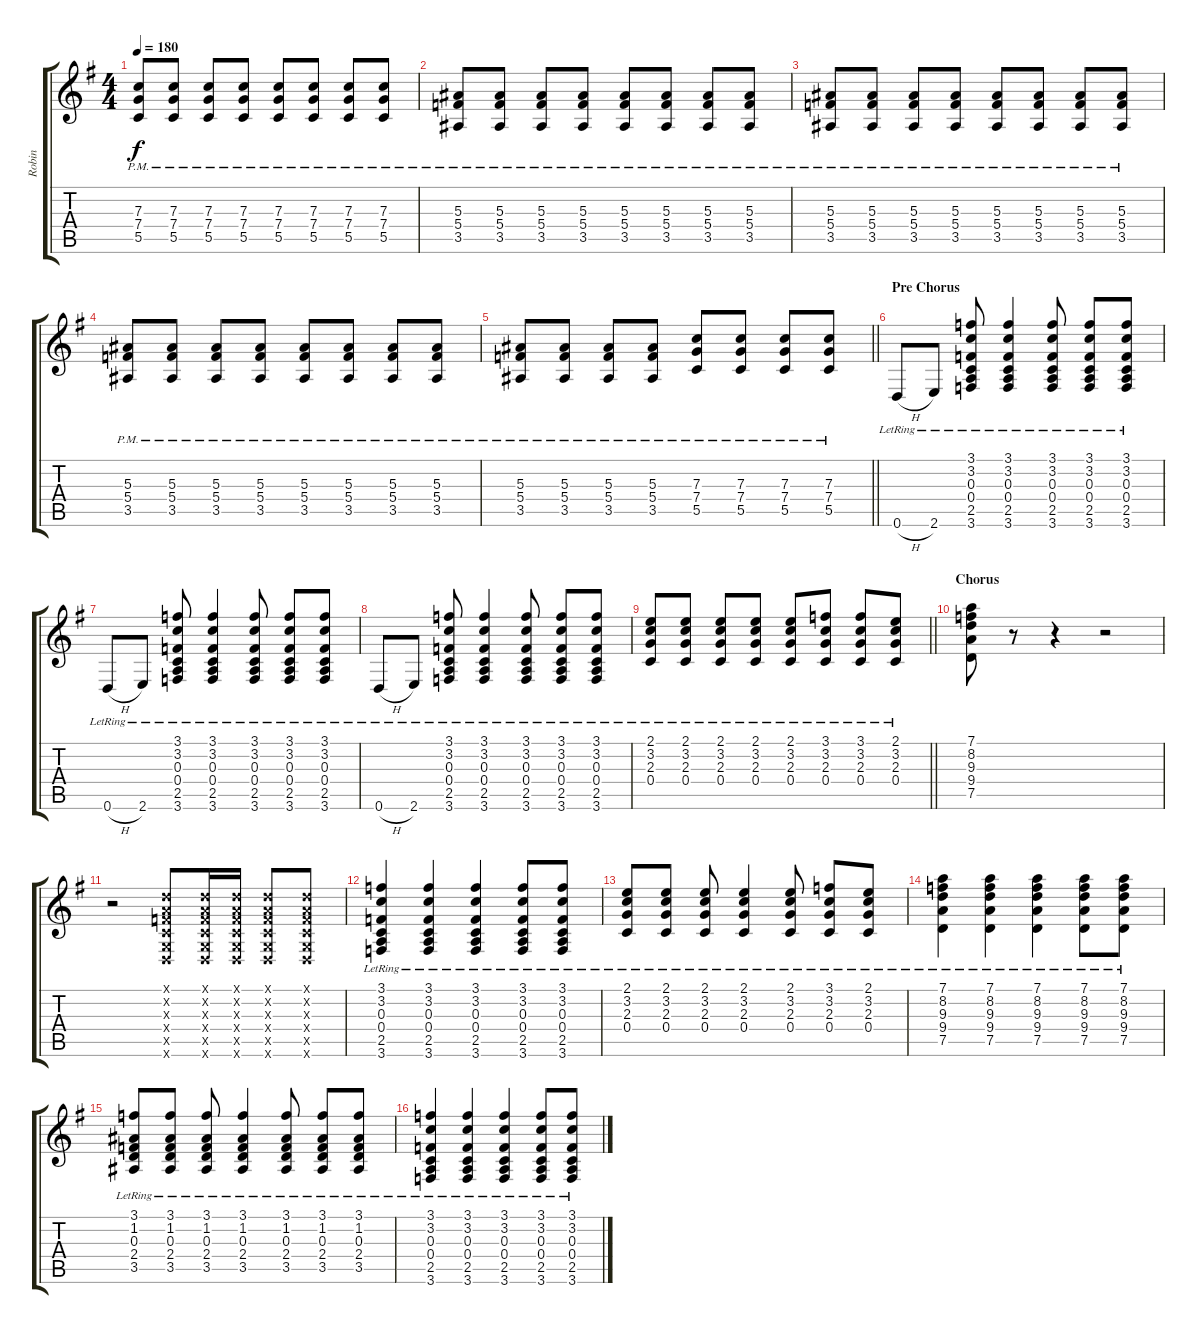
\track ("Robin" "Robin") {instrument acousticguitarsteel}
\staff {score tabs}
\tuning (D4 A3 F3 C3 G2 D2) {hide}
\ts (4 4)
\tempo 180
\clef g2
\ks eminor
(7.3{pm} 7.4{pm} 5.5{pm}).8{dy f} (7.3{pm} 7.4{pm} 5.5{pm}).8 (7.3{pm} 7.4{pm} 5.5{pm}).8 (7.3{pm} 7.4{pm} 5.5{pm}).8 (7.3{pm} 7.4{pm} 5.5{pm}).8 (7.3{pm} 7.4{pm} 5.5{pm}).8 (7.3{pm} 7.4{pm} 5.5{pm}).8 (7.3{pm} 7.4{pm} 5.5{pm}).8 |
(5.3{pm} 5.4{pm} 3.5{pm}).8 (5.3{pm} 5.4{pm} 3.5{pm}).8 (5.3{pm} 5.4{pm} 3.5{pm}).8 (5.3{pm} 5.4{pm} 3.5{pm}).8 (5.3{pm} 5.4{pm} 3.5{pm}).8 (5.3{pm} 5.4{pm} 3.5{pm}).8 (5.3{pm} 5.4{pm} 3.5{pm}).8 (5.3{pm} 5.4{pm} 3.5{pm}).8 |
(5.3{pm} 5.4{pm} 3.5{pm}).8 (5.3{pm} 5.4{pm} 3.5{pm}).8 (5.3{pm} 5.4{pm} 3.5{pm}).8 (5.3{pm} 5.4{pm} 3.5{pm}).8 (5.3{pm} 5.4{pm} 3.5{pm}).8 (5.3{pm} 5.4{pm} 3.5{pm}).8 (5.3{pm} 5.4{pm} 3.5{pm}).8 (5.3{pm} 5.4{pm} 3.5{pm}).8 |
(5.3{pm} 5.4{pm} 3.5{pm}).8 (5.3{pm} 5.4{pm} 3.5{pm}).8 (5.3{pm} 5.4{pm} 3.5{pm}).8 (5.3{pm} 5.4{pm} 3.5{pm}).8 (5.3{pm} 5.4{pm} 3.5{pm}).8 (5.3{pm} 5.4{pm} 3.5{pm}).8 (5.3{pm} 5.4{pm} 3.5{pm}).8 (5.3{pm} 5.4{pm} 3.5{pm}).8 |
\barLineRight lightlight
(5.3{pm} 5.4{pm} 3.5{pm}).8 (5.3{pm} 5.4{pm} 3.5{pm}).8 (5.3{pm} 5.4{pm} 3.5{pm}).8 (5.3{pm} 5.4{pm} 3.5{pm}).8 (7.3{pm} 7.4{pm} 5.5{pm}).8 (7.3{pm} 7.4{pm} 5.5{pm}).8 (7.3{pm} 7.4{pm} 5.5{pm}).8 (7.3{pm} 7.4{pm} 5.5{pm}).8 |
\section ("" "Pre Chorus")
0.6{h lr}.8 2.6{lr}.8 (3.1{lr} 3.2{lr} 0.3{lr} 0.4{lr} 2.5{lr} 3.6{lr}).8 (3.1{lr} 3.2{lr} 0.3{lr} 0.4{lr} 2.5{lr} 3.6{lr}).4 (3.1{lr} 3.2{lr} 0.3{lr} 0.4{lr} 2.5{lr} 3.6{lr}).8 (3.1{lr} 3.2{lr} 0.3{lr} 0.4{lr} 2.5{lr} 3.6{lr}).8 (3.1{lr} 3.2{lr} 0.3{lr} 0.4{lr} 2.5{lr} 3.6{lr}).8 |
0.6{h lr}.8 2.6{lr}.8 (3.1{lr} 3.2{lr} 0.3{lr} 0.4{lr} 2.5{lr} 3.6{lr}).8 (3.1{lr} 3.2{lr} 0.3{lr} 0.4{lr} 2.5{lr} 3.6{lr}).4 (3.1{lr} 3.2{lr} 0.3{lr} 0.4{lr} 2.5{lr} 3.6{lr}).8 (3.1{lr} 3.2{lr} 0.3{lr} 0.4{lr} 2.5{lr} 3.6{lr}).8 (3.1{lr} 3.2{lr} 0.3{lr} 0.4{lr} 2.5{lr} 3.6{lr}).8 |
0.6{h lr}.8 2.6{lr}.8 (3.1{lr} 3.2{lr} 0.3{lr} 0.4{lr} 2.5{lr} 3.6{lr}).8 (3.1{lr} 3.2{lr} 0.3{lr} 0.4{lr} 2.5{lr} 3.6{lr}).4 (3.1{lr} 3.2{lr} 0.3{lr} 0.4{lr} 2.5{lr} 3.6{lr}).8 (3.1{lr} 3.2{lr} 0.3{lr} 0.4{lr} 2.5{lr} 3.6{lr}).8 (3.1{lr} 3.2{lr} 0.3{lr} 0.4{lr} 2.5{lr} 3.6{lr}).8 |
\barLineRight lightlight
(2.1{lr} 3.2{lr} 2.3{lr} 0.4{lr}).8 (2.1{lr} 3.2{lr} 2.3{lr} 0.4{lr}).8 (2.1{lr} 3.2{lr} 2.3{lr} 0.4{lr}).8 (2.1{lr} 3.2{lr} 2.3{lr} 0.4{lr}).8 (2.1{lr} 3.2{lr} 2.3{lr} 0.4{lr}).8 (3.1{lr} 3.2{lr} 2.3{lr} 0.4{lr}).8 (3.1{lr} 3.2{lr} 2.3{lr} 0.4{lr}).8 (2.1{lr} 3.2 2.3 0.4).8 |
\section ("" "Chorus")
(7.1 8.2 9.3 9.4 7.5).8 r.8 r.4 r.2 |
r.2 (0.1{x} 0.2{x} 0.3{x} 0.4{x} 0.5{x} 0.6{x}).8 (0.1{x} 0.2{x} 0.3{x} 0.4{x} 0.5{x} 0.6{x}).16 (0.1{x} 0.2{x} 0.3{x} 0.4{x} 0.5{x} 0.6{x}).16 (0.1{x} 0.2{x} 0.3{x} 0.4{x} 0.5{x} 0.6{x}).8 (0.1{x} 0.2{x} 0.3{x} 0.4{x} 0.5{x} 0.6{x}).8 |
(3.1{lr} 3.2{lr} 0.3{lr} 0.4{lr} 2.5{lr} 3.6).4 (3.1{lr} 3.2{lr} 0.3{lr} 0.4{lr} 2.5{lr} 3.6{lr}).4 (3.1{lr} 3.2{lr} 0.3{lr} 0.4{lr} 2.5{lr} 3.6{lr}).4 (3.1{lr} 3.2{lr} 0.3{lr} 0.4{lr} 2.5{lr} 3.6{lr}).8 (3.1{lr} 3.2{lr} 0.3{lr} 0.4{lr} 2.5{lr} 3.6{lr}).8 |
(2.1{lr} 3.2{lr} 2.3{lr} 0.4{lr}).8 (2.1{lr} 3.2{lr} 2.3{lr} 0.4{lr}).8 (2.1{lr} 3.2{lr} 2.3{lr} 0.4{lr}).8 (2.1{lr} 3.2{lr} 2.3{lr} 0.4{lr}).4 (2.1{lr} 3.2{lr} 2.3{lr} 0.4{lr}).8 (3.1{lr} 3.2{lr} 2.3{lr} 0.4{lr}).8 (2.1{lr} 3.2{lr} 2.3{lr} 0.4{lr}).8 |
(7.1{lr} 8.2{lr} 9.3{lr} 9.4{lr} 7.5{lr}).4 (7.1{lr} 8.2{lr} 9.3{lr} 9.4{lr} 7.5{lr}).4 (7.1{lr} 8.2{lr} 9.3{lr} 9.4{lr} 7.5{lr}).4 (7.1{lr} 8.2{lr} 9.3{lr} 9.4{lr} 7.5{lr}).8 (7.1{lr} 8.2{lr} 9.3{lr} 9.4{lr} 7.5{lr}).8 |
(3.1{lr} 1.2{lr} 0.3{lr} 2.4{lr} 3.5{lr}).8 (3.1{lr} 1.2{lr} 0.3{lr} 2.4{lr} 3.5{lr}).8 (3.1{lr} 1.2{lr} 0.3{lr} 2.4{lr} 3.5{lr}).8 (3.1{lr} 1.2{lr} 0.3{lr} 2.4{lr} 3.5{lr}).4 (3.1{lr} 1.2{lr} 0.3{lr} 2.4{lr} 3.5{lr}).8 (3.1{lr} 1.2{lr} 0.3{lr} 2.4{lr} 3.5{lr}).8 (3.1{lr} 1.2 0.3 2.4 3.5).8 |
(3.1{lr} 3.2{lr} 0.3{lr} 0.4{lr} 2.5{lr} 3.6{lr}).4 (3.1{lr} 3.2{lr} 0.3{lr} 0.4{lr} 2.5{lr} 3.6{lr}).4 (3.1{lr} 3.2{lr} 0.3{lr} 0.4{lr} 2.5{lr} 3.6{lr}).4 (3.1{lr} 3.2{lr} 0.3{lr} 0.4{lr} 2.5{lr} 3.6{lr}).8 (3.1{lr} 3.2{lr} 0.3{lr} 0.4{lr} 2.5{lr} 3.6{lr}).8
